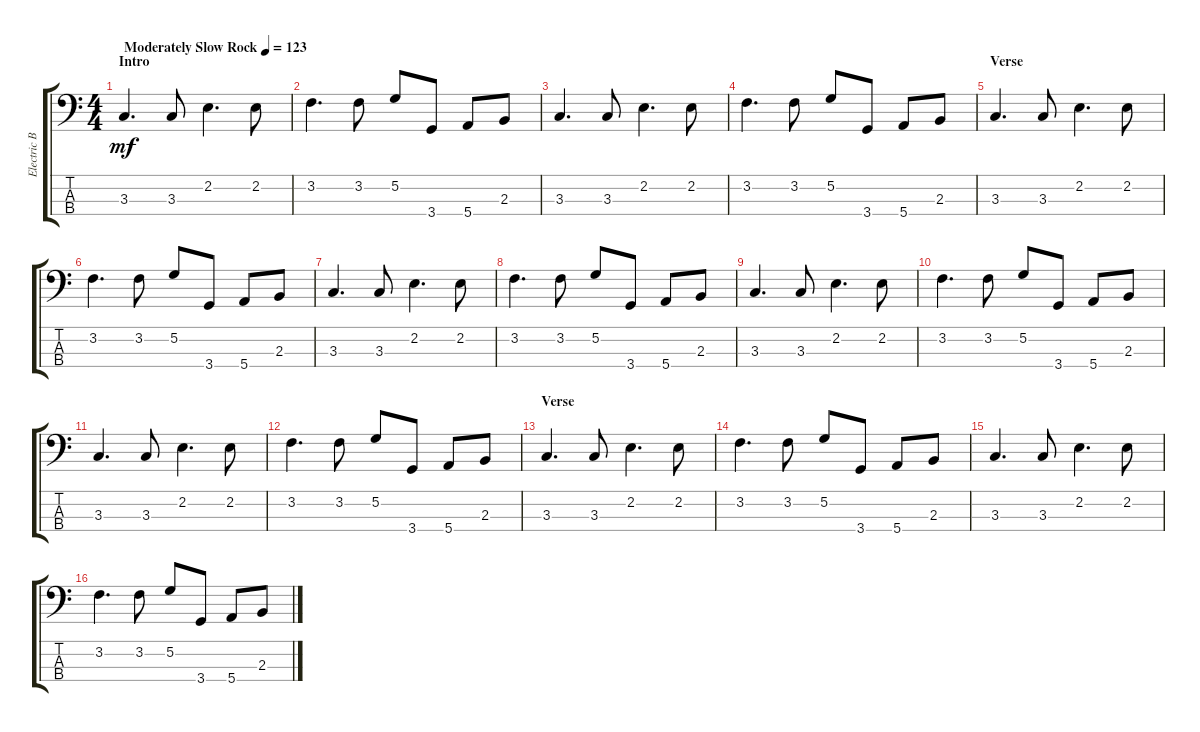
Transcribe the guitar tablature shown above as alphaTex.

\track ("Electric Bass" "Electric B") {instrument electricbassfinger}
\staff {score tabs}
\tuning (G2 D2 A1 E1) {hide}
\ts (4 4)
\section ("" "Intro")
\tempo (123 "Moderately Slow Rock")
\clef f4
\ks c
3.3.4{d dy mf instrument electricbassfinger} 3.3.8 2.2.4{d} 2.2.8 |
3.2.4{d} 3.2.8 5.2.8 3.4.8 5.4.8 2.3.8 |
3.3.4{d} 3.3.8 2.2.4{d} 2.2.8 |
3.2.4{d} 3.2.8 5.2.8 3.4.8 5.4.8 2.3.8 |
\section ("" "Verse")
3.3.4{d} 3.3.8 2.2.4{d} 2.2.8 |
3.2.4{d} 3.2.8 5.2.8 3.4.8 5.4.8 2.3.8 |
3.3.4{d} 3.3.8 2.2.4{d} 2.2.8 |
3.2.4{d} 3.2.8 5.2.8 3.4.8 5.4.8 2.3.8 |
3.3.4{d} 3.3.8 2.2.4{d} 2.2.8 |
3.2.4{d} 3.2.8 5.2.8 3.4.8 5.4.8 2.3.8 |
3.3.4{d} 3.3.8 2.2.4{d} 2.2.8 |
3.2.4{d} 3.2.8 5.2.8 3.4.8 5.4.8 2.3.8 |
\section ("" "Verse")
3.3.4{d} 3.3.8 2.2.4{d} 2.2.8 |
3.2.4{d} 3.2.8 5.2.8 3.4.8 5.4.8 2.3.8 |
3.3.4{d} 3.3.8 2.2.4{d} 2.2.8 |
3.2.4{d} 3.2.8 5.2.8 3.4.8 5.4.8 2.3.8
